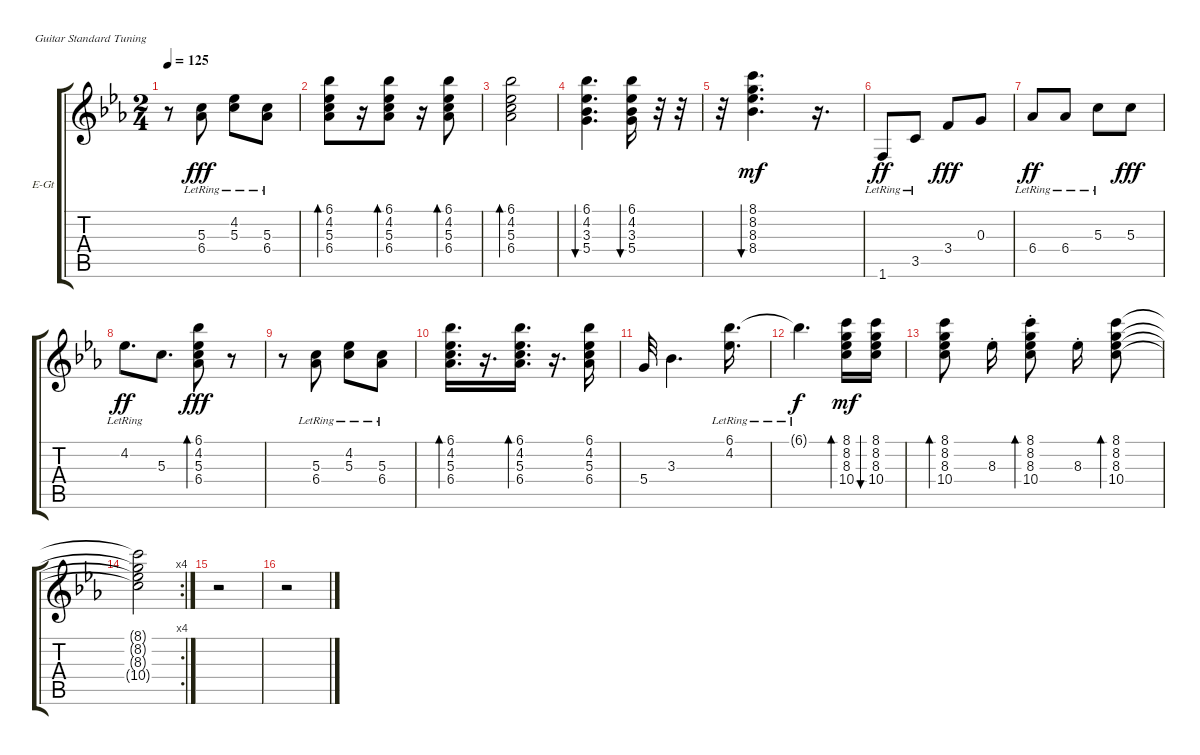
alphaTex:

\bracketExtendMode groupsimilarinstruments
\firstSystemTrackNameOrientation horizontal
\otherSystemsTrackNameOrientation horizontal
\track ("îðíàìåíò" "E-Gt") {instrument electricguitarjazz}
\staff {score tabs}
\tuning (E4 B3 G3 D3 A2 E2)
\ts (2 4)
\tempo 125
\clef g2
\ks cminor
r.8{dy fff} (6.4{lr} 5.3).8 (5.3{lr} 4.2).8 (6.4{lr} 5.3).8 |
(6.1 4.2 5.3 6.4).8{bd 30} r.16 (6.1 4.2 5.3 6.4).8{bd 30} r.16 (6.1 4.2 5.3 6.4).8{bd 30} |
(6.1 4.2 5.3 6.4).2{bd 30} |
(6.1 4.2 3.3 5.4).4{d bu 60} (6.1 4.2 3.3 5.4).16{bu 60} r.32 r.32 |
r.32 (8.4 8.3 8.2 8.1).4{d bu 60 dy mf} r.16{d} |
1.6{lr}.8{dy ff} 3.5{lr}.8 3.4.8{dy fff} 0.3.8 |
6.4{lr}.8{dy ff} 6.4{lr}.8 5.3{lr}.8 5.3.8{dy fff} |
4.2{lr}.8{d dy ff} 5.3.8{d} (6.1 4.2 5.3 6.4).8{bd 30 dy fff} r.8 |
r.8 (6.4{lr} 5.3).8 (4.2{lr} 5.3).8 (6.4{lr} 5.3).8 |
(6.1 4.2 6.4 5.3).16{d bd 30} r.16{d} (6.1 4.2 5.3 6.4).16{d bd 30} r.16{d} (6.1 4.2 5.3 6.4).16 |
5.4.32 3.3.4{d} (6.1{lr} 4.2).16{d} |
6.1{lr t}.4{d dy f} (8.1 8.2 8.3 10.4).16{bd 30 dy mf} (8.1 8.2 8.3 10.4).16{bu 30} |
(8.1 8.2 8.3 10.4).8{bd 30 beam split} 8.3{st}.16{beam split} (8.1{st} 8.2{st} 8.3{st} 10.4{st}).8{bd 30} 8.3{st}.16{beam split} (8.1 8.2 8.3 10.4).8{bd 30} |
\rc 4
(8.1{t} 8.2{t} 8.3{t} 10.4{t}).2 |
r.2 |
r.2
